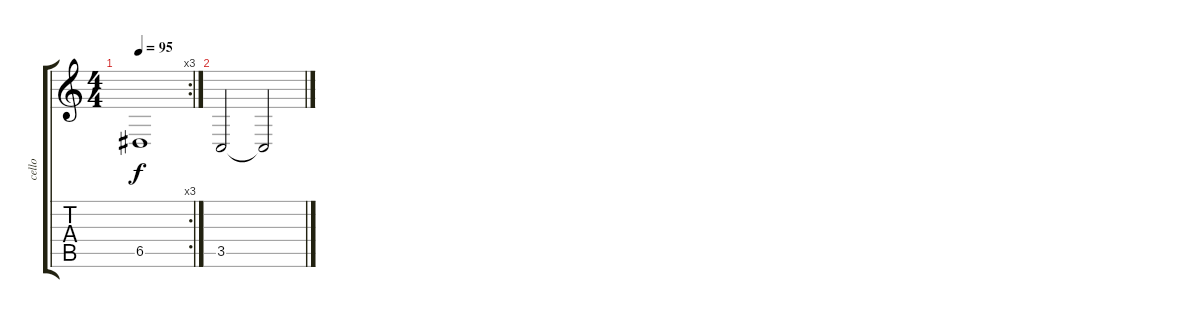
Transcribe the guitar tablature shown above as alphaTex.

\track ("cello" "cello") {instrument cello}
\staff {score tabs}
\tuning (E4 B3 G3 D3 A2 E2) {hide}
\rc 3
\ts (4 4)
\tempo 95
\clef g2
\ks c
6.5.1{dy f} |
3.5.2{volume 0} 3.5{t}.2
